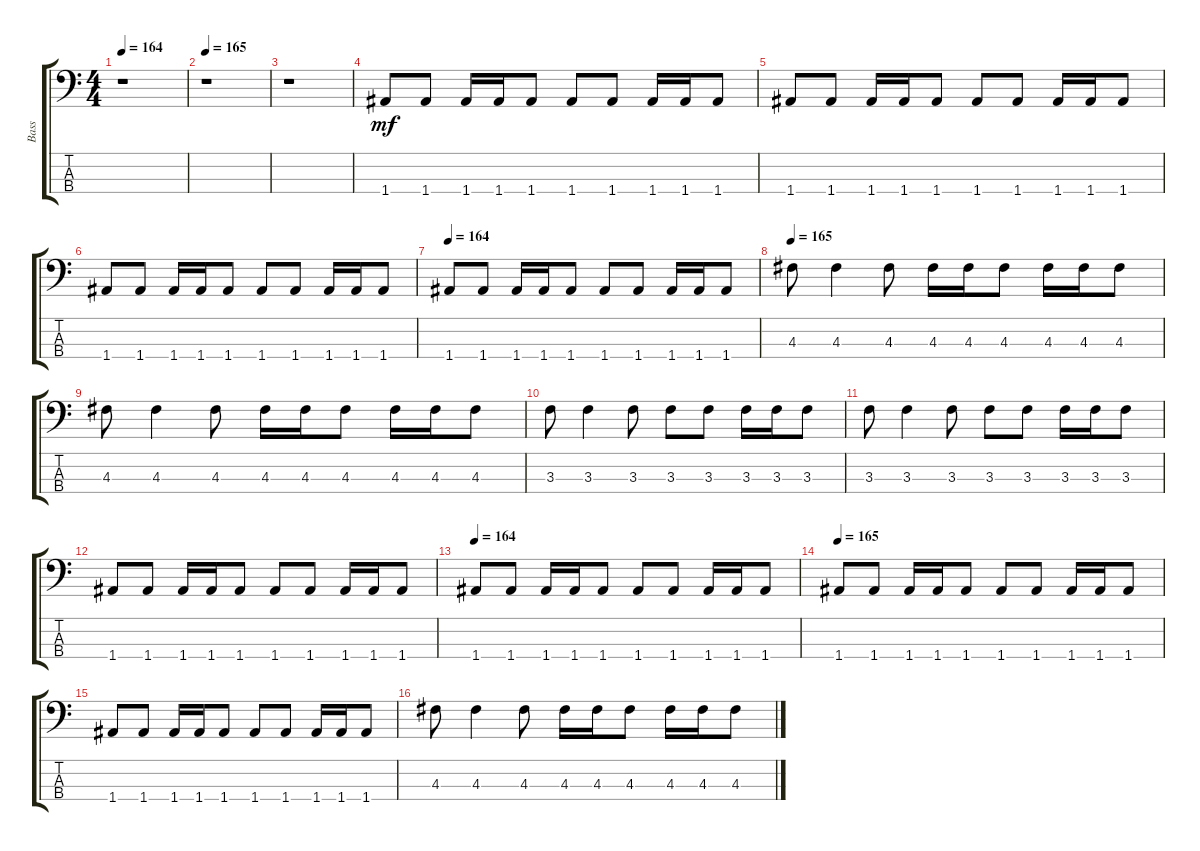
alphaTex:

\track ("Bass" "Bass") {instrument electricbassfinger}
\staff {score tabs}
\tuning (C3 G2 D2 A1) {hide}
\ts (4 4)
\tempo 164
\clef f4
\ks c
r.1{dy mf} |
\tempo 165
r.1 |
r.1 |
1.4.8 1.4.8 1.4.16 1.4.16 1.4.8 1.4.8 1.4.8 1.4.16 1.4.16 1.4.8 |
1.4.8 1.4.8 1.4.16 1.4.16 1.4.8 1.4.8 1.4.8 1.4.16 1.4.16 1.4.8 |
1.4.8 1.4.8 1.4.16 1.4.16 1.4.8 1.4.8 1.4.8 1.4.16 1.4.16 1.4.8 |
\tempo 164
1.4.8 1.4.8 1.4.16 1.4.16 1.4.8 1.4.8 1.4.8 1.4.16 1.4.16 1.4.8 |
\tempo 165
4.3.8 4.3.4 4.3.8 4.3.16 4.3.16 4.3.8 4.3.16 4.3.16 4.3.8 |
4.3.8 4.3.4 4.3.8 4.3.16 4.3.16 4.3.8 4.3.16 4.3.16 4.3.8 |
3.3.8 3.3.4 3.3.8 3.3.8 3.3.8 3.3.16 3.3.16 3.3.8 |
3.3.8 3.3.4 3.3.8 3.3.8 3.3.8 3.3.16 3.3.16 3.3.8 |
1.4.8 1.4.8 1.4.16 1.4.16 1.4.8 1.4.8 1.4.8 1.4.16 1.4.16 1.4.8 |
\tempo 164
1.4.8 1.4.8 1.4.16 1.4.16 1.4.8 1.4.8 1.4.8 1.4.16 1.4.16 1.4.8 |
\tempo 165
1.4.8 1.4.8 1.4.16 1.4.16 1.4.8 1.4.8 1.4.8 1.4.16 1.4.16 1.4.8 |
1.4.8 1.4.8 1.4.16 1.4.16 1.4.8 1.4.8 1.4.8 1.4.16 1.4.16 1.4.8 |
4.3.8 4.3.4 4.3.8 4.3.16 4.3.16 4.3.8 4.3.16 4.3.16 4.3.8
